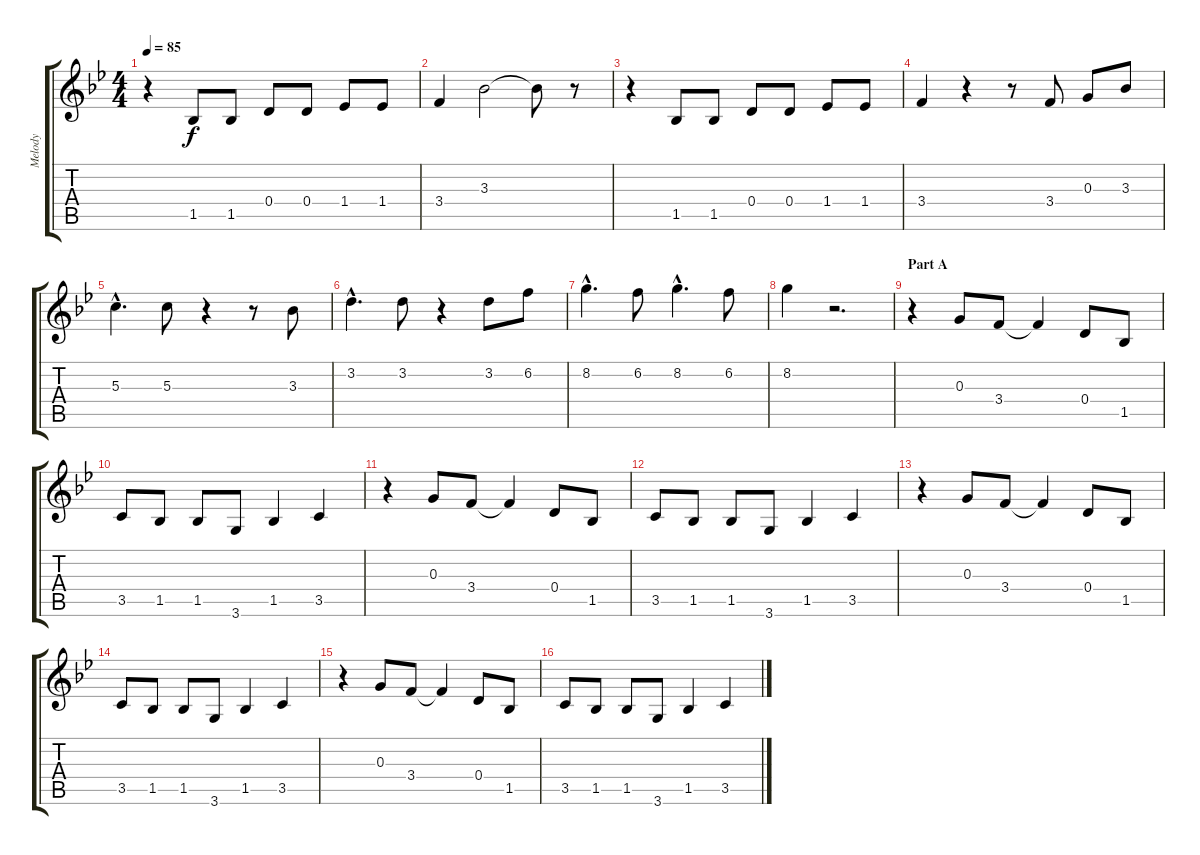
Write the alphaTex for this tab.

\track ("Melody" "Melody") {instrument electricguitarjazz}
\staff {score tabs}
\tuning (E4 B3 G3 D3 A2 E2) {hide}
\ts (4 4)
\tempo 85
\clef g2
\ks gminor
r.4{dy f} 1.5.8 1.5.8 0.4.8 0.4.8 1.4.8 1.4.8 |
3.4.4 3.3.2 3.3{t}.8 r.8 |
r.4 1.5.8 1.5.8 0.4.8 0.4.8 1.4.8 1.4.8 |
3.4.4 r.4 r.8 3.4.8 0.3.8 3.3.8 |
5.3{hac}.4{d} 5.3.8 r.4 r.8 3.3.8 |
3.2{hac}.4{d} 3.2.8 r.4 3.2.8 6.2.8 |
8.2{hac}.4{d} 6.2.8 8.2{hac}.4{d} 6.2.8 |
8.2.4 r.2{d} |
\section ("" "Part A")
r.4 0.3.8 3.4.8 3.4{t}.4 0.4.8 1.5.8 |
3.5.8 1.5.8 1.5.8 3.6.8 1.5.4 3.5.4 |
r.4 0.3.8 3.4.8 3.4{t}.4 0.4.8 1.5.8 |
3.5.8 1.5.8 1.5.8 3.6.8 1.5.4 3.5.4 |
r.4 0.3.8 3.4.8 3.4{t}.4 0.4.8 1.5.8 |
3.5.8 1.5.8 1.5.8 3.6.8 1.5.4 3.5.4 |
r.4 0.3.8 3.4.8 3.4{t}.4 0.4.8 1.5.8 |
3.5.8 1.5.8 1.5.8 3.6.8 1.5.4 3.5.4
